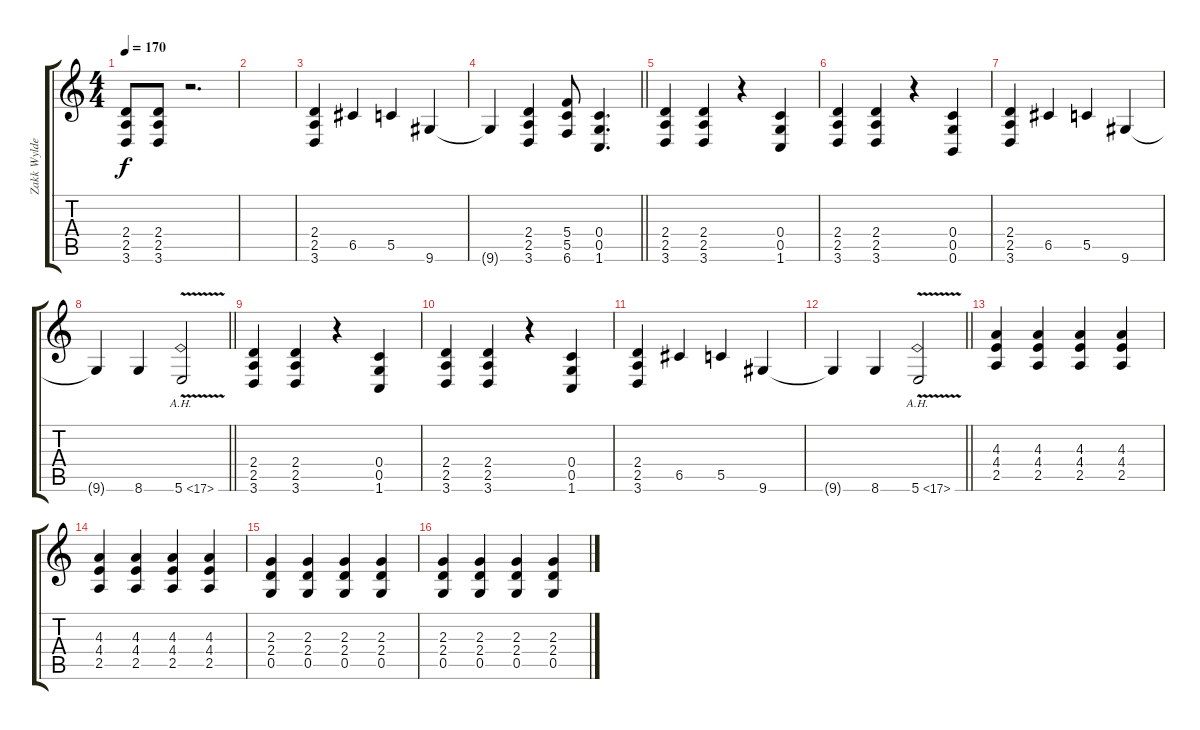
\track ("Zakk Wylde Rythym" "Zakk Wylde") {instrument distortionguitar}
\staff {score tabs}
\tuning (D4 A3 F3 C3 G2 B1) {hide}
\ts (4 4)
\tempo 170
\clef g2
\ks c
(2.4 2.5 3.6).8{dy f} (2.4 2.5 3.6).8 r.2{d} |
|
(2.4 2.5 3.6).4 6.5.4 5.5.4 9.6.4 |
\barLineRight lightlight
9.6{t}.4 (2.4 2.5 3.6).4 (5.4 5.5 6.6).8 (0.4 0.5 1.6).4{d} |
(2.4 2.5 3.6).4{volume 12 instrument distortionguitar} (2.4 2.5 3.6).4 r.4 (0.4 0.5 1.6).4 |
(2.4 2.5 3.6).4 (2.4 2.5 3.6).4 r.4 (0.4 0.5 0.6).4 |
(2.4 2.5 3.6).4 6.5.4 5.5.4 9.6.4 |
\barLineRight lightlight
9.6{t}.4 8.6.4 5.6{ah 12 v}.2 |
(2.4 2.5 3.6).4{volume 12 instrument distortionguitar} (2.4 2.5 3.6).4 r.4 (0.4 0.5 1.6).4 |
(2.4 2.5 3.6).4 (2.4 2.5 3.6).4 r.4 (0.4 0.5 1.6).4 |
(2.4 2.5 3.6).4 6.5.4 5.5.4 9.6.4 |
\barLineRight lightlight
9.6{t}.4 8.6.4 5.6{ah 12 v}.2 |
(4.3 4.4 2.5).4{volume 12 instrument distortionguitar} (4.3 4.4 2.5).4 (4.3 4.4 2.5).4 (4.3 4.4 2.5).4 |
(4.3 4.4 2.5).4 (4.3 4.4 2.5).4 (4.3 4.4 2.5).4 (4.3 4.4 2.5).4 |
(2.3 2.4 0.5).4 (2.3 2.4 0.5).4 (2.3 2.4 0.5).4 (2.3 2.4 0.5).4 |
(2.3 2.4 0.5).4 (2.3 2.4 0.5).4 (2.3 2.4 0.5).4 (2.3 2.4 0.5).4
